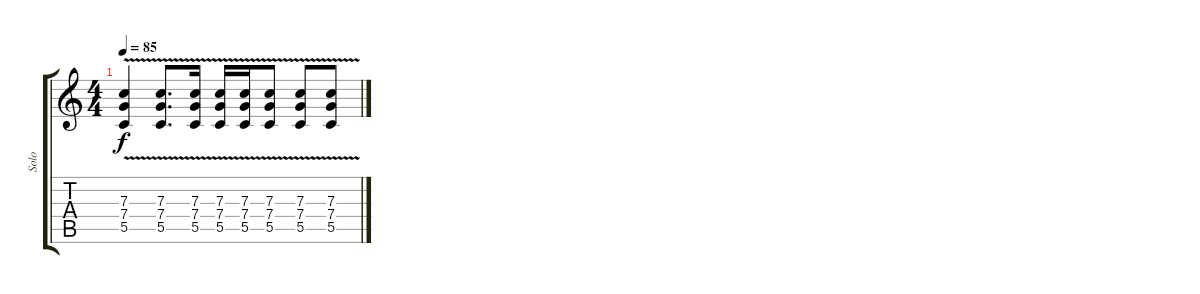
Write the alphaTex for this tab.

\track ("Solo" "Solo") {instrument distortionguitar}
\staff {score tabs}
\tuning (D4 A3 F3 C3 G2 C2) {hide}
\ts (4 4)
\tempo 85
\clef g2
\ks c
(7.3 7.4{v} 5.5{v}).4{dy f} (7.3 7.4{v} 5.5{v}).8{d} (7.3 7.4{v} 5.5{v}).16 (7.3 7.4{v} 5.5{v}).16 (7.3 7.4{v} 5.5{v}).16 (7.3 7.4{v} 5.5{v}).8 (7.3 7.4{v} 5.5{v}).8 (7.3 7.4{v} 5.5{v}).8
